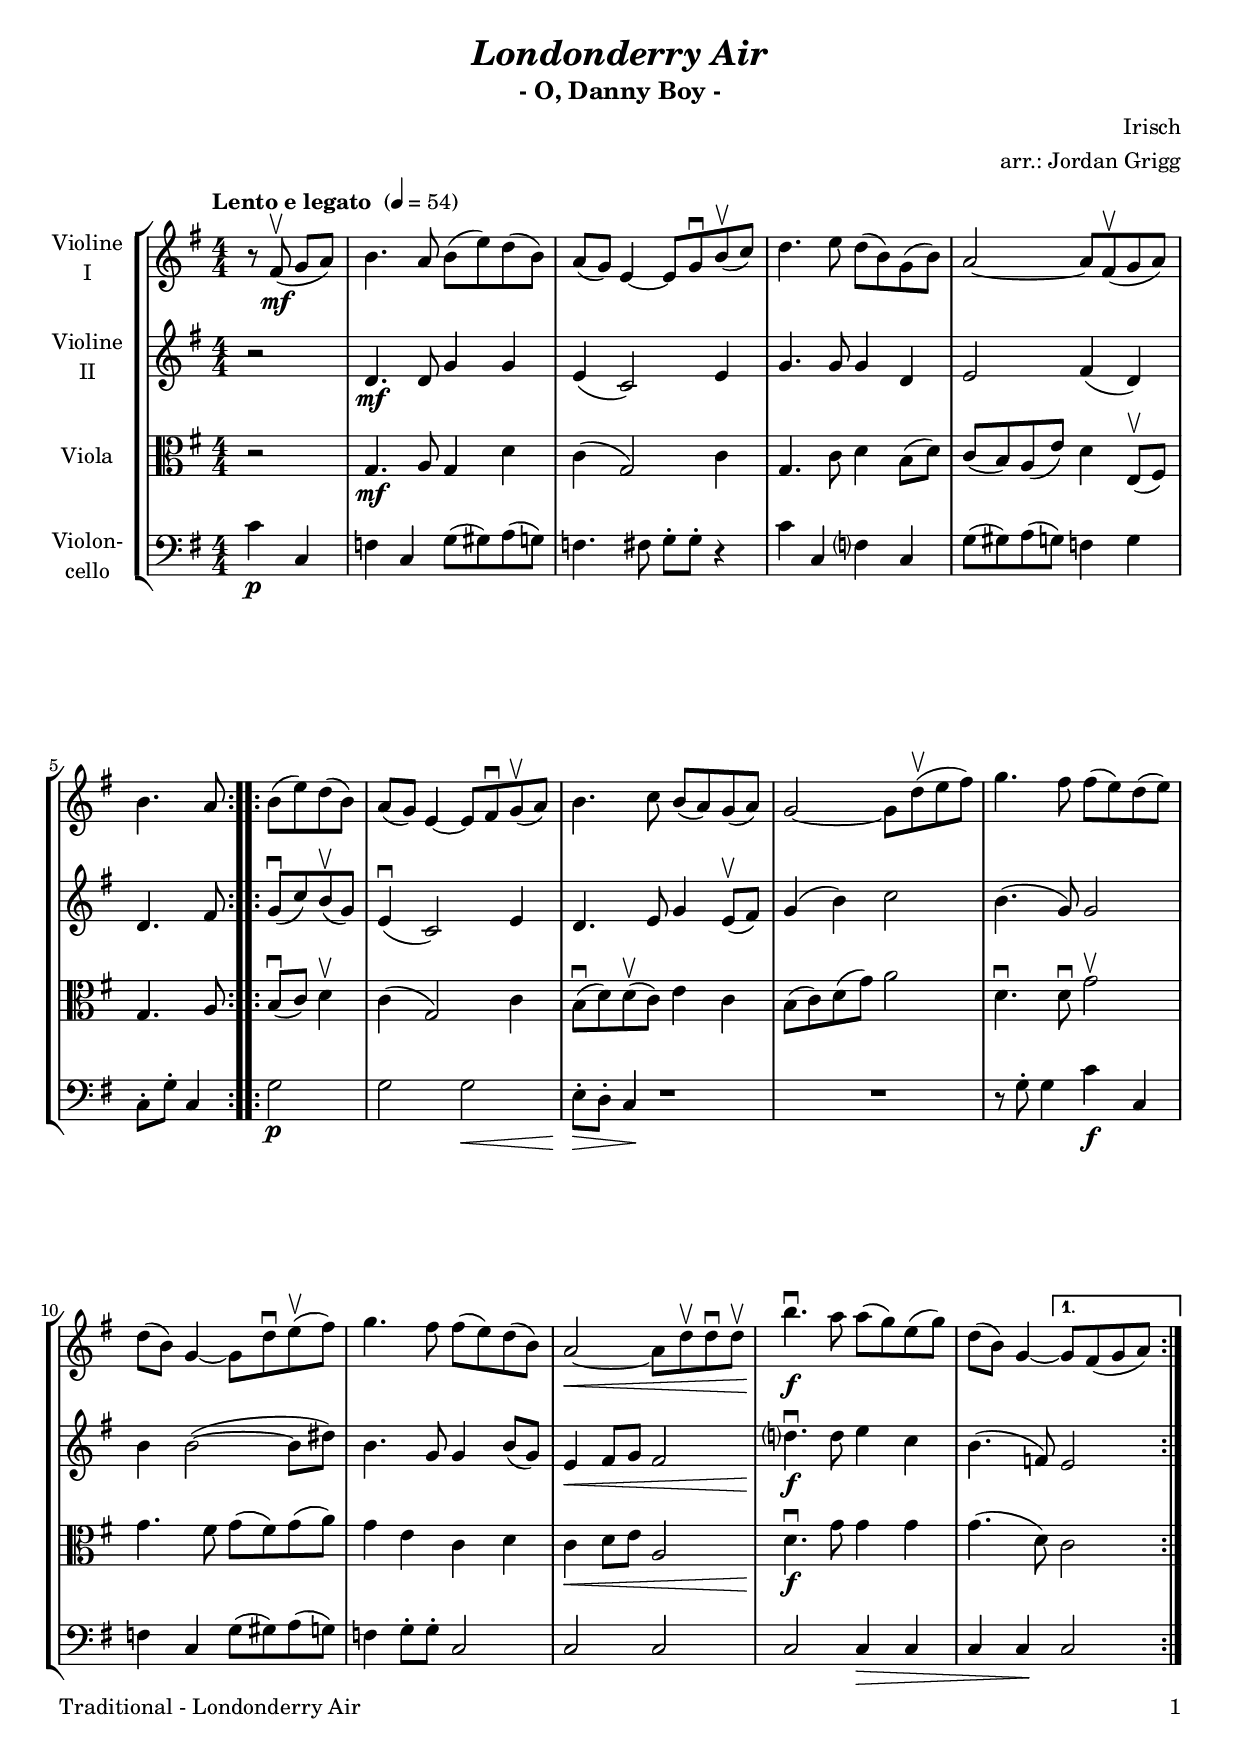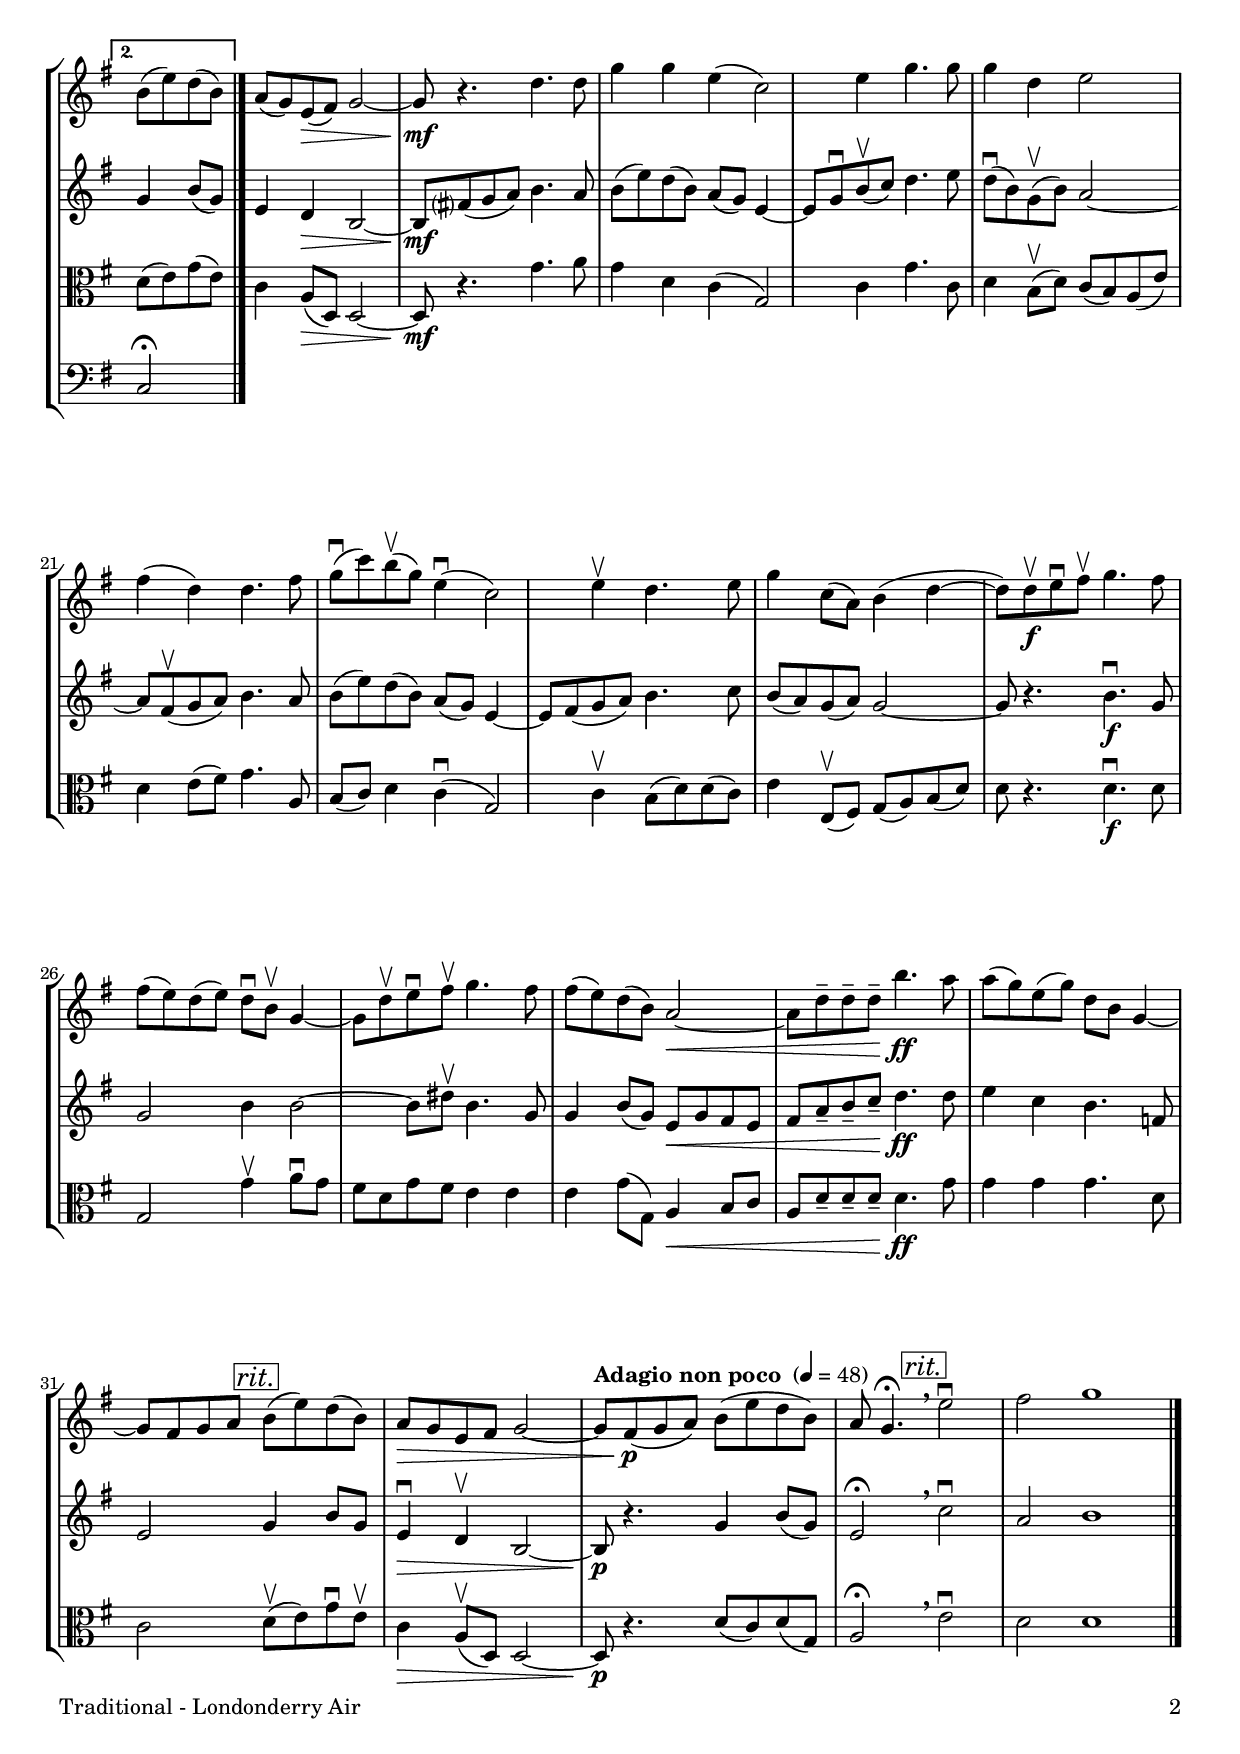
\version "2.24.1"
\include "deutsch.ly"

#(set-global-staff-size 19)

\header {
  title     = \markup \bold \italic "Londonderry Air"
  subtitle  = "- O, Danny Boy -"
  composer  = "Irisch"
  arranger  = "arr.: Jordan Grigg"
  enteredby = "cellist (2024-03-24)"
%  piece     = ""
}

voiceconsts = {
  \key g \major
  \time 4/4
  \clef "treble"
  \numericTimeSignature
  \compressEmptyMeasures
  % Set default beaming for all staves
%  \set Timing.beamExceptions = #'()
%  \set Timing.baseMoment     = #(ly:make-moment 1 4)
%  \set Timing.beatStructure  = #'(1 1 1)
  \tempo "Lento e legato " 4=54
}

mist = "string ensemble 1"
mivl = "violin"
miva = "viola"
miba = "cello"
mipz = "pizzicato strings"

boxa = \tempo "Adagio non poco " 4=48

atem = \mark \markup \box \italic "a tempo"
mrit = \mark \markup \box \italic "molto rit."
rit  = \mark \markup \box \italic "rit."

va = \relative c' {
  \voiceconsts

  \partial 2 r8 fis(\upbow\mf g[ a])
  h4. a8 h( e) d( h)
  a( g) e4~ e8 g\downbow h(\upbow c)
  d4. e8 d( h) g( h)

  a2~ a8 fis(\upbow g a)
  h4. a8 h( e) d( h)
  a( g) e4~ e8 fis\downbow g(\upbow a)
  h4. c8 h( a) g( a)

  g2~ g8 d'(\upbow e fis)
  g4. fis8 fis( e) d( e)
  d( h) g4~ g8 d'\downbow e(\upbow fis)
  g4. fis8 fis( e) d( h)
  a2~\< a8 d\upbow d\downbow d\upbow

  h'4.\downbow\!\f a8 a( g) e( g)
  d( h) g4~ g8 fis( g a)
  h( e) d( h) a( g) e(\decr fis)
  g2~ g8\mf r4.
  d' d8 g4 g

  e( c2) e4
  g4. g8 g4 d
  e2 fis4( d)
  d4. fis8 g(\downbow c) h(\upbow g)
  e4(\downbow c2) e4\upbow

  d4. e8 g4 c,8( a)
  h4( d~ d8) d\upbow\f e\downbow fis\upbow
  g4. fis8 fis( e) d( e)
  d\downbow h\upbow g4~ g8 d'\upbow e\downbow fis\upbow

  g4. fis8 fis( e) d( h)
  a2~\< a8 d-- d-- d--
  h'4.\!\ff a8 a( g) e( g)
  d h g4~ g8 fis g a \rit

  h( e) d( h) a\decr g e fis
  g2~ \boxa g8 fis(\p g a)
  h( e d h) a g4.\fermata \breathe \rit
  e'2\downbow fis
  g1 \bar "|."
}

vb = \relative c' {
  \voiceconsts

  \partial 2 r2
  d4.\mf d8 g4 g
  e( c2) e4
  g4. g8 g4 d

  e2 fis4( d)
  d4. fis8 g(\downbow c) h(\upbow g)
  e4(\downbow c2) e4
  d4. e8 g4 e8(\upbow fis)

  g4( h) c2
  h4.( g8) g2
  h4 h2(~ h8 dis)
  h4. g8 g4 h8( g)
  e4\< fis8 g fis2

  d'?4.\downbow\!\f d8 e4 c
  h4.( f8) e2
  g4 h8( g) e4 d\decr
  h2~ h8\mf fis'?( g a)
  h4. a8 h( e) d( h)

  a( g) e4~ e8 g\downbow h(\upbow c)
  d4. e8 d(\downbow h8) g(\upbow h)
  a2~ a8 fis(\upbow g a)
  h4. a8 h( e) d( h)
  a( g) e4~ e8 fis( g a)

  h4. c8 h( a) g( a)
  g2~ g8 r4.
  h4.\downbow\f g8 g2
  h4 h2~ h8 dis\upbow

  h4. g8 g4 h8( g)
  e\< g fis e fis a-- h-- c--
  d4.\!\ff d8 e4 c
  h4. f8 e2 \rit

  g4 h8 g e4\downbow\decr d\upbow
  h2~ \boxa h8\p r4.
  g'4 h8( g) e2\fermata \breathe \rit
  c'\downbow a
  h1 \bar "|."
}

vc = \relative c' {
  \voiceconsts
  \clef "alto"
  
  \partial 2 r2
  g4.\mf a8 g4 d'
  c( g2) c4
  g4. c8 d4 h8( d)

  c( h) a( e') d4
  e,8(\upbow fis)
  g4. a8 h(\downbow c) d4\upbow
  c( g2) c4
  h8(\downbow d) d(\upbow c) e4 c

  h8( c) d( g) a2
  d,4.\downbow d8\downbow g2\upbow
  g4. fis8 g( fis) g( a)
  g4 e c d
  c\< d8 e a,2

  d4.\!\downbow\f g8 g4 g
  g4.( d8) c2
  d8( e) g( e) c4 a8(\decr d,)
  d2~ d8\mf r4.
  g' a8 g4 d

  c( g2) c4
  g'4. c,8 d4 h8(\upbow d)
  c( h) a( e') d4 e8( fis)
  g4. a,8 h( c) d4
  c(\downbow g2) c4\upbow

  h8( d) d( c) e4 e,8(\upbow fis)
  g( a) h( d) d r4.
  d4.\downbow\f d8 g,2
  g'4\upbow a8\downbow g fis d g fis

  e4 e e g8( g,)
  a4\< h8 c a d-- d-- d--
  d4.\!\ff g8 g4 g
  g4. d8 c2 \rit

  d8(\upbow e) g\downbow e\upbow c4\decr a8(\upbow d,)
  d2~ \boxa d8\p r4.
  d'8( c) d( g,) a2\fermata \breathe \rit
  e'\downbow d
  d1 \bar "|."
}

\include "v4.ily"

music = \new StaffGroup <<
      \new Staff {
	\set Staff.midiInstrument = \mivl
	\set Staff.instrumentName = \markup \center-column { "Violine" "I" }
	\transpose g g { \va }
      }

      \new Staff {
	\set Staff.midiInstrument = \mivl
	\set Staff.instrumentName = \markup \center-column { "Violine" "II" }
	\transpose g g { \vb }
      }

      \new Staff {
	\set Staff.midiInstrument = \miva
	\set Staff.instrumentName = \markup \center-column { "Viola" }
	\transpose g g { \vc }
      }

      \new Staff {
	\set Staff.midiInstrument = \miba
	\set Staff.instrumentName = \markup \center-column { "Violon-" "cello" }
	\transpose g g { \vd }
      }
>>

\book {
   \paper {
    print-page-number = ##t
    print-first-page-number = ##t
    ragged-last-bottom = ##f
    oddHeaderMarkup = \markup \null
    evenHeaderMarkup = \markup \null
    oddFooterMarkup = \markup {
      \fill-line {
        \if \should-print-page-number
        "Traditional - Londonderry Air" \fromproperty #'page:page-number-string
      }
    }
    evenFooterMarkup = \oddFooterMarkup
  } \score {
    \music
    \layout {}
  }

  \score {
    \unfoldRepeats \music

    \midi {
      \context {
        \Score
      }
    }
  }
}